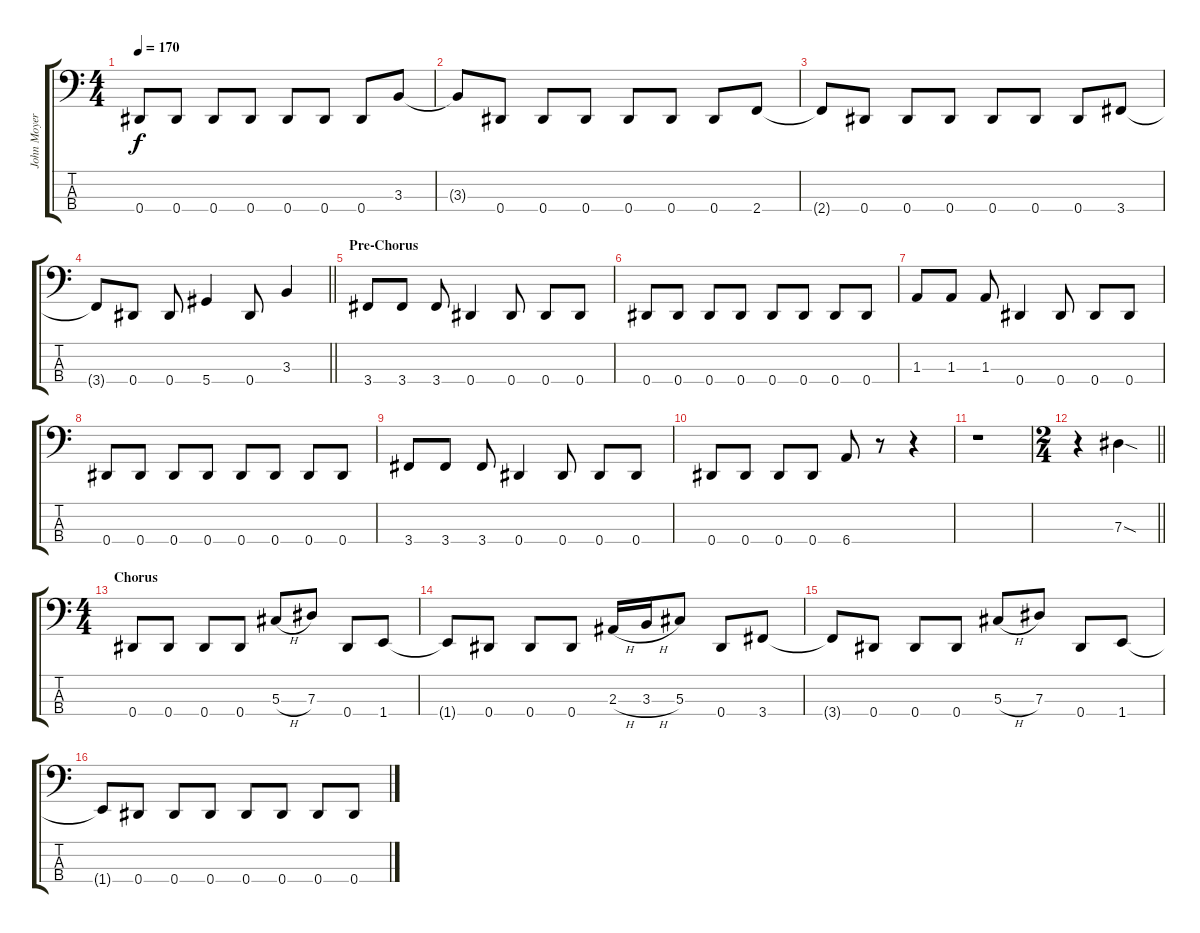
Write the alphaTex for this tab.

\track ("John Moyer" "John Moyer") {instrument electricbasspick}
\staff {score tabs}
\tuning (Gb2 Db2 Ab1 Eb1) {hide}
\ts (4 4)
\tempo 170
\clef f4
\ks c
0.4{t}.8{dy f} 0.4.8 0.4.8 0.4.8 0.4.8 0.4.8 0.4.8 3.3.8 |
3.3{t}.8 0.4.8 0.4.8 0.4.8 0.4.8 0.4.8 0.4.8 2.4.8 |
2.4{t}.8 0.4.8 0.4.8 0.4.8 0.4.8 0.4.8 0.4.8 3.4.8 |
\barLineRight lightlight
3.4{t}.8 0.4.8 0.4.8 5.4.4 0.4.8 3.3.4 |
\section ("" "Pre-Chorus")
3.4.8 3.4.8 3.4.8 0.4.4 0.4.8 0.4.8 0.4.8 |
0.4.8 0.4.8 0.4.8 0.4.8 0.4.8 0.4.8 0.4.8 0.4.8 |
1.3.8 1.3.8 1.3.8 0.4.4 0.4.8 0.4.8 0.4.8 |
0.4.8 0.4.8 0.4.8 0.4.8 0.4.8 0.4.8 0.4.8 0.4.8 |
3.4.8 3.4.8 3.4.8 0.4.4 0.4.8 0.4.8 0.4.8 |
0.4.8 0.4.8 0.4.8 0.4.8 6.4.8 r.8 r.4 |
r.1 |
\ts (2 4)
\barLineRight lightlight
r.4 7.3{sod}.4 |
\ts (4 4)
\section ("" "Chorus")
0.4.8 0.4.8 0.4.8 0.4.8 5.3{h}.8 7.3.8 0.4.8 1.4.8 |
1.4{t}.8 0.4.8 0.4.8 0.4.8 2.3{h}.16 3.3{h}.16 5.3.8 0.4.8 3.4.8 |
3.4{t}.8 0.4.8 0.4.8 0.4.8 5.3{h}.8 7.3.8 0.4.8 1.4.8 |
1.4{t}.8 0.4.8 0.4.8 0.4.8 0.4.8 0.4.8 0.4.8 0.4.8
